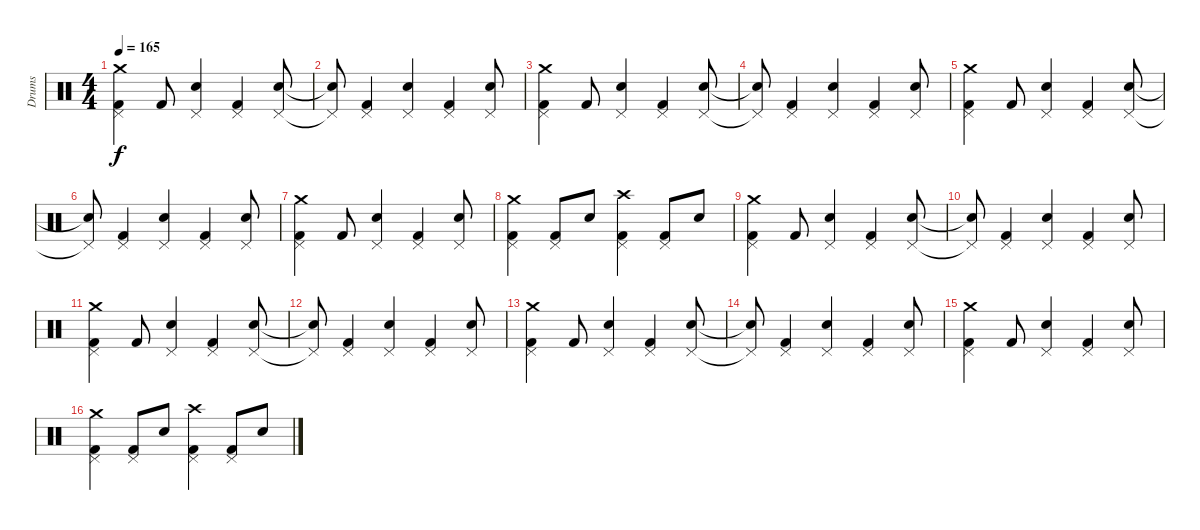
\track ("Drums" "Drums") {instrument percussion}
\staff {score}
\articulation defaults
\ts (4 4)
\tempo 165
\clef neutral
\ks c
("Crash medium (hit)" "Pedal Hi-Hat (hit)" "Kick (hit) 2").4{dy f} "Kick (hit) 2".8 ("Pedal Hi-Hat (hit)" "Snare (hit) 2").4 ("Pedal Hi-Hat (hit)" "Kick (hit) 2").4 ("Pedal Hi-Hat (hit)" "Snare (hit) 2").8 |
("Pedal Hi-Hat (hit)"{t} "Snare (hit)"{t}).8 ("Pedal Hi-Hat (hit)" "Kick (hit) 2").4 ("Pedal Hi-Hat (hit)" "Snare (hit) 2").4 ("Pedal Hi-Hat (hit)" "Kick (hit) 2").4 ("Pedal Hi-Hat (hit)" "Snare (hit) 2").8 |
("Crash medium (hit)" "Pedal Hi-Hat (hit)" "Kick (hit) 2").4 "Kick (hit) 2".8 ("Pedal Hi-Hat (hit)" "Snare (hit) 2").4 ("Pedal Hi-Hat (hit)" "Kick (hit) 2").4 ("Pedal Hi-Hat (hit)" "Snare (hit) 2").8 |
("Pedal Hi-Hat (hit)"{t} "Snare (hit)"{t}).8 ("Pedal Hi-Hat (hit)" "Kick (hit) 2").4 ("Pedal Hi-Hat (hit)" "Snare (hit) 2").4 ("Pedal Hi-Hat (hit)" "Kick (hit) 2").4 ("Pedal Hi-Hat (hit)" "Snare (hit) 2").8 |
("Crash medium (hit)" "Pedal Hi-Hat (hit)" "Kick (hit) 2").4 "Kick (hit) 2".8 ("Pedal Hi-Hat (hit)" "Snare (hit) 2").4 ("Pedal Hi-Hat (hit)" "Kick (hit) 2").4 ("Pedal Hi-Hat (hit)" "Snare (hit) 2").8 |
("Pedal Hi-Hat (hit)"{t} "Snare (hit)"{t}).8 ("Pedal Hi-Hat (hit)" "Kick (hit) 2").4 ("Pedal Hi-Hat (hit)" "Snare (hit) 2").4 ("Pedal Hi-Hat (hit)" "Kick (hit) 2").4 ("Pedal Hi-Hat (hit)" "Snare (hit) 2").8 |
("Crash medium (hit)" "Pedal Hi-Hat (hit)" "Kick (hit) 2").4 "Kick (hit) 2".8 ("Pedal Hi-Hat (hit)" "Snare (hit) 2").4 ("Pedal Hi-Hat (hit)" "Kick (hit) 2").4 ("Pedal Hi-Hat (hit)" "Snare (hit) 2").8 |
("Crash medium (hit)" "Pedal Hi-Hat (hit)" "Kick (hit) 2").4 ("Pedal Hi-Hat (hit)" "Kick (hit) 2").8 "Snare (hit) 2".8 ("Crash high (hit)" "Pedal Hi-Hat (hit)" "Kick (hit) 2").4 ("Pedal Hi-Hat (hit)" "Kick (hit) 2").8 "Snare (hit) 2".8 |
("Crash medium (hit)" "Pedal Hi-Hat (hit)" "Kick (hit) 2").4 "Kick (hit) 2".8 ("Pedal Hi-Hat (hit)" "Snare (hit) 2").4 ("Pedal Hi-Hat (hit)" "Kick (hit) 2").4 ("Pedal Hi-Hat (hit)" "Snare (hit) 2").8 |
("Pedal Hi-Hat (hit)"{t} "Snare (hit)"{t}).8 ("Pedal Hi-Hat (hit)" "Kick (hit) 2").4 ("Pedal Hi-Hat (hit)" "Snare (hit) 2").4 ("Pedal Hi-Hat (hit)" "Kick (hit) 2").4 ("Pedal Hi-Hat (hit)" "Snare (hit) 2").8 |
("Crash medium (hit)" "Pedal Hi-Hat (hit)" "Kick (hit) 2").4 "Kick (hit) 2".8 ("Pedal Hi-Hat (hit)" "Snare (hit) 2").4 ("Pedal Hi-Hat (hit)" "Kick (hit) 2").4 ("Pedal Hi-Hat (hit)" "Snare (hit) 2").8 |
("Pedal Hi-Hat (hit)"{t} "Snare (hit)"{t}).8 ("Pedal Hi-Hat (hit)" "Kick (hit) 2").4 ("Pedal Hi-Hat (hit)" "Snare (hit) 2").4 ("Pedal Hi-Hat (hit)" "Kick (hit) 2").4 ("Pedal Hi-Hat (hit)" "Snare (hit) 2").8 |
("Crash medium (hit)" "Pedal Hi-Hat (hit)" "Kick (hit) 2").4 "Kick (hit) 2".8 ("Pedal Hi-Hat (hit)" "Snare (hit) 2").4 ("Pedal Hi-Hat (hit)" "Kick (hit) 2").4 ("Pedal Hi-Hat (hit)" "Snare (hit) 2").8 |
("Pedal Hi-Hat (hit)"{t} "Snare (hit)"{t}).8 ("Pedal Hi-Hat (hit)" "Kick (hit) 2").4 ("Pedal Hi-Hat (hit)" "Snare (hit) 2").4 ("Pedal Hi-Hat (hit)" "Kick (hit) 2").4 ("Pedal Hi-Hat (hit)" "Snare (hit) 2").8 |
("Crash medium (hit)" "Pedal Hi-Hat (hit)" "Kick (hit) 2").4 "Kick (hit) 2".8 ("Pedal Hi-Hat (hit)" "Snare (hit) 2").4 ("Pedal Hi-Hat (hit)" "Kick (hit) 2").4 ("Pedal Hi-Hat (hit)" "Snare (hit) 2").8 |
("Crash medium (hit)" "Pedal Hi-Hat (hit)" "Kick (hit) 2").4 ("Pedal Hi-Hat (hit)" "Kick (hit) 2").8 "Snare (hit) 2".8 ("Crash high (hit)" "Pedal Hi-Hat (hit)" "Kick (hit) 2").4 ("Pedal Hi-Hat (hit)" "Kick (hit) 2").8 "Snare (hit) 2".8
